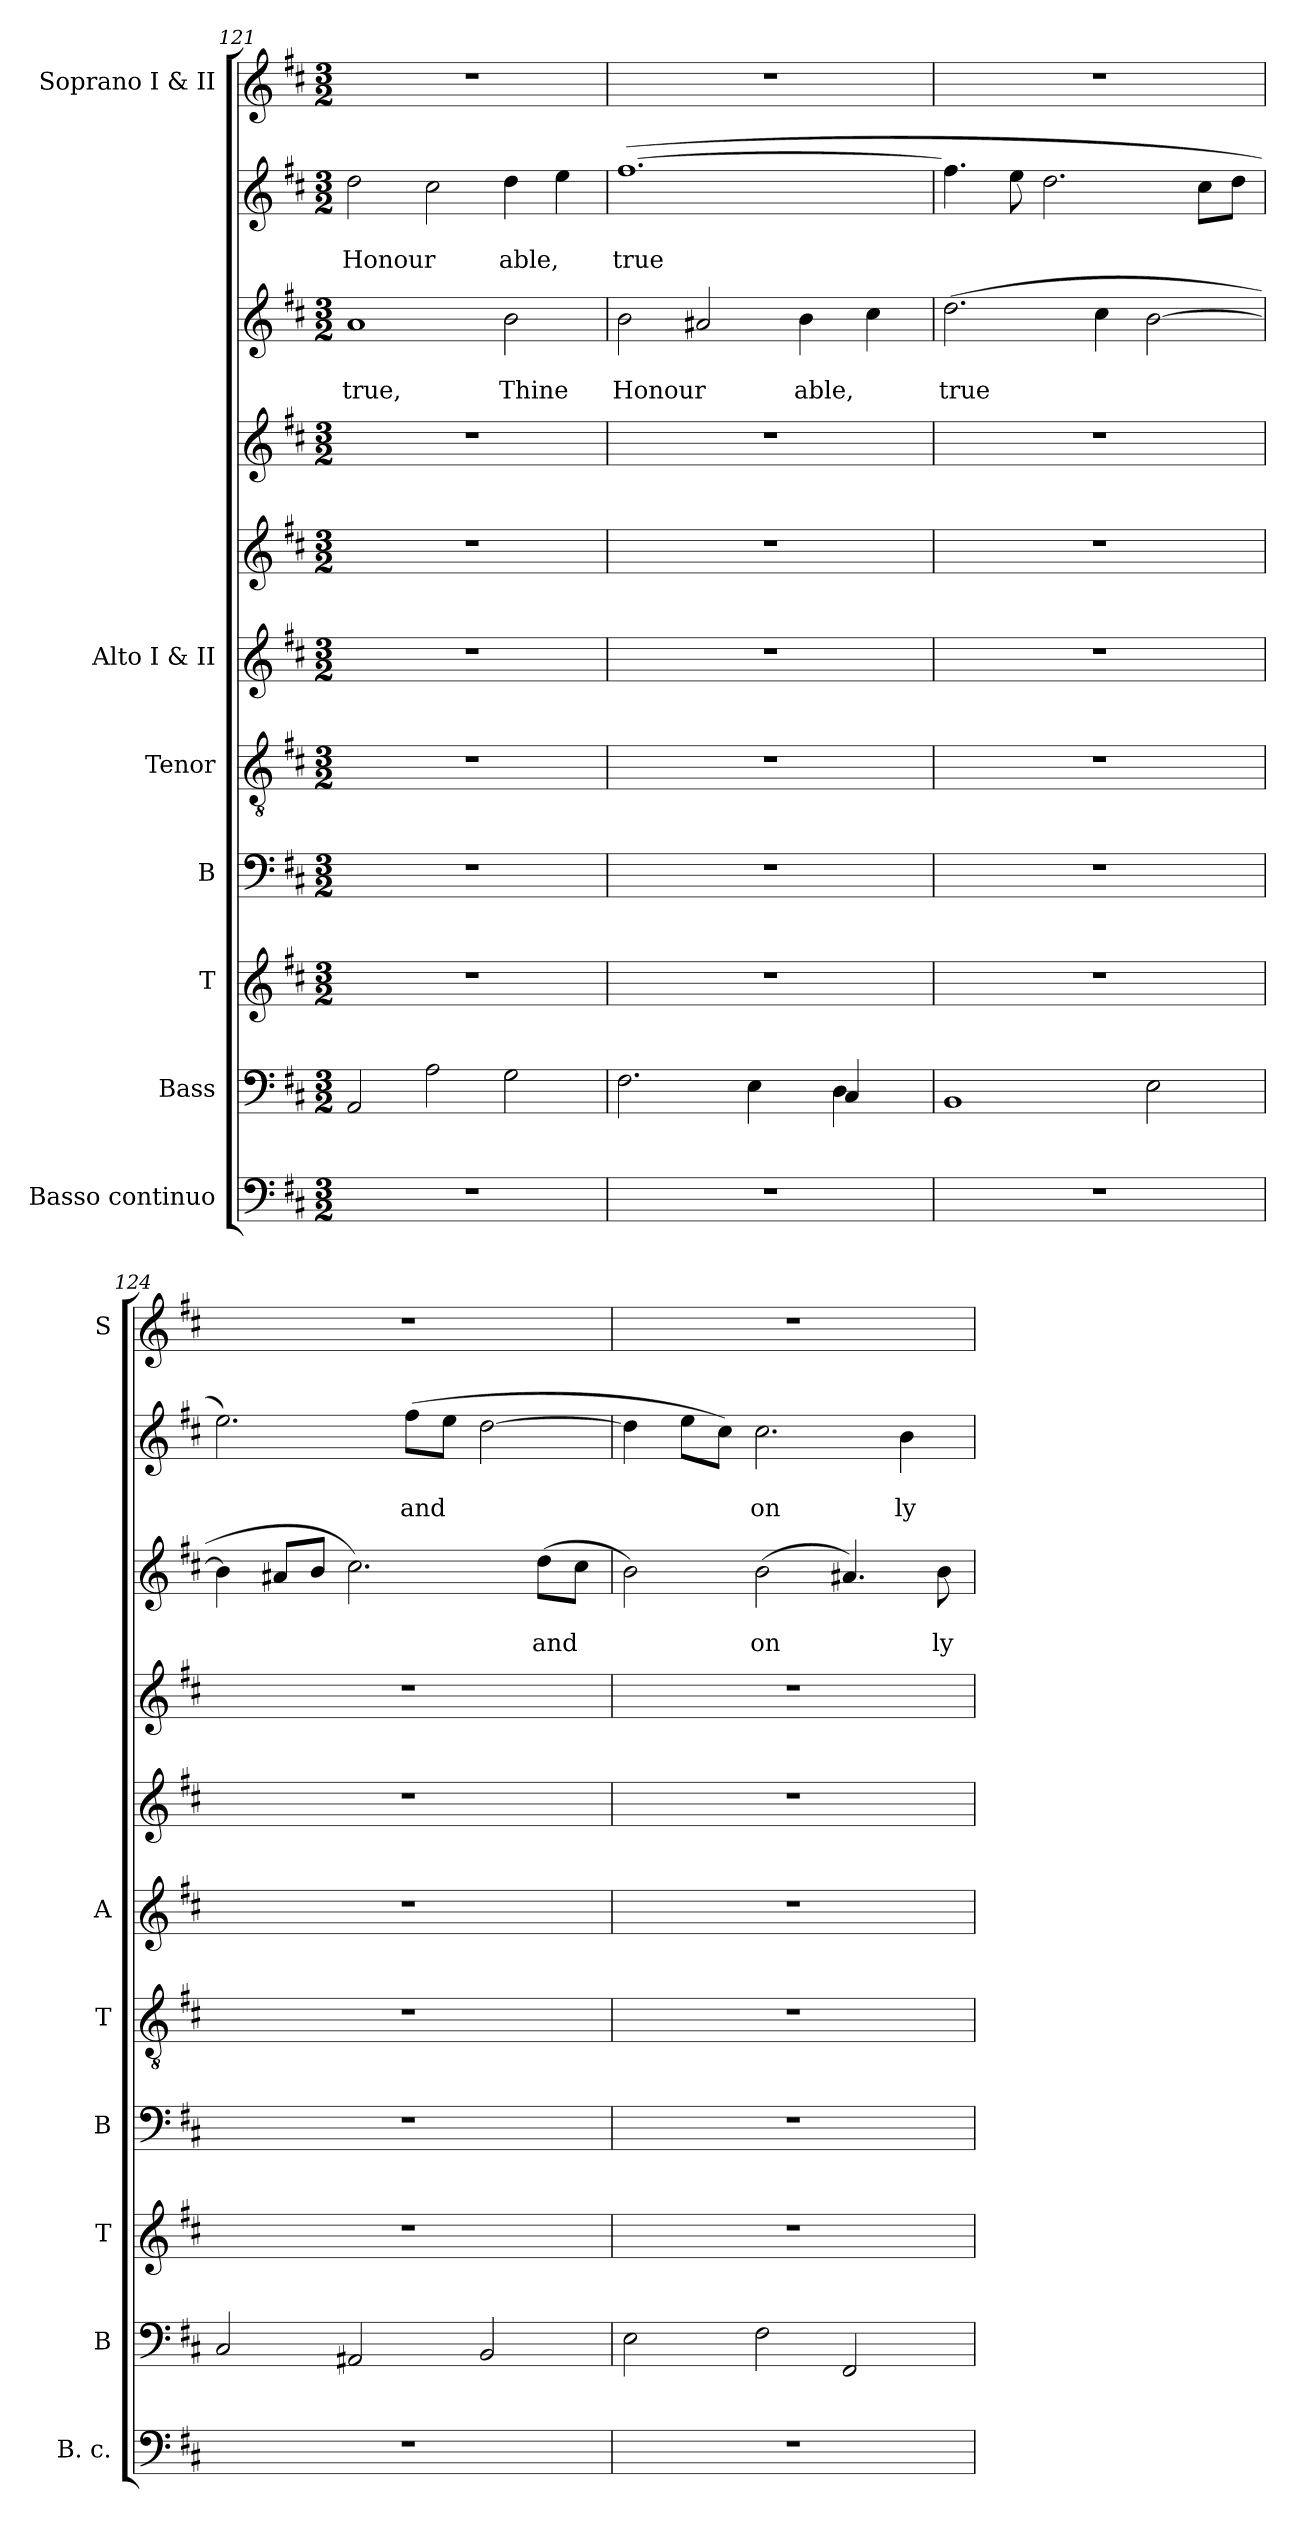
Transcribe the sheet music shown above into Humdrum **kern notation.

**kern	**kern	**kern	**kern	**kern	**kern	**kern	**kern	**kern	**text	**text	**kern	**text	**text	**kern
*part11	*part10	*part9	*part8	*part7	*part6	*part5	*part4	*part3	*part3	*part3	*part2	*part2	*part2	*part1
*staff11	*staff10	*staff9	*staff8	*staff7	*staff6	*staff5	*staff4	*staff3	*staff3	*staff3	*staff2	*staff2	*staff2	*staff1
*I"Basso continuo	*I"Bass	*I"T	*I"B	*I"Tenor	*I"Alto I & II	*	*	*	*	*	*	*	*	*I"Soprano I & II
*I'B. c.	*I'B	*I'T	*I'B	*I'T	*I'A	*	*	*	*	*	*	*	*	*I'S
!!LO:PB:g=z
*clefF4	*clefF4	*clefG2	*clefF4	*clefGv2	*clefG2	*clefG2	*clefG2	*clefG2	*	*	*clefG2	*	*	*clefG2
*ITrd7c12	*	*	*	*	*	*	*	*	*	*	*	*	*	*
*k[f#c#]	*k[f#c#]	*k[f#c#]	*k[f#c#]	*k[f#c#]	*k[f#c#]	*k[f#c#]	*k[f#c#]	*k[f#c#]	*	*	*k[f#c#]	*	*	*k[f#c#]
*D:	*D:	*D:	*D:	*D:	*D:	*D:	*D:	*D:	*	*	*D:	*	*	*D:
*M3/2	*M3/2	*M3/2	*M3/2	*M3/2	*M3/2	*M3/2	*M3/2	*M3/2	*	*	*M3/2	*	*	*M3/2
=121	=121	=121	=121	=121	=121	=121	=121	=121	=121	=121	=121	=121	=121	=121
!	!	!	!	!	!	!	!	!	!	!LO:LY:b	!	!	!LO:LY:b	!
1.r	2AA/	1.r	1.r	1.r	1.r	1.r	1.r	1a	.	true,	2dd\	.	Honour	1.r
.	2A\	.	.	.	.	.	.	.	.	.	2cc#\	.	.	.
!	!	!	!	!	!	!	!	!	!	!LO:LY:b	!	!	!LO:LY:b	!
.	2G\	.	.	.	.	.	.	2b\	.	Thine	4dd\	.	able,	.
.	.	.	.	.	.	.	.	.	.	.	4ee\	.	.	.
=122	=122	=122	=122	=122	=122	=122	=122	=122	=122	=122	=122	=122	=122	=122
*	*^	*	*	*	*	*	*	*	*	*	*	*	*	*
*	*	*^	*	*	*	*	*	*	*	*	*	*	*	*	*
!	!	!	!	!	!	!	!	!	!	!	!	!LO:LY:b	!	!	!LO:LY:b	!
1.r	2.F#\	1ryy	1ryy	1.r	1.r	1.r	1.r	1.r	1.r	2b\	.	Honour	(>[>1.ff#	.	true	1.r
.	.	.	.	.	.	.	.	.	.	2a#X/	.	.	.	.	.	.
.	4E\	.	.	.	.	.	.	.	.	.	.	.	.	.	.	.
!	!	!	!	!	!	!	!	!	!	!	!	!LO:LY:b	!	!	!	!
.	8ryy	8ryy	8ryy	.	.	.	.	.	.	4b\	.	able,	.	.	.	.
.	4.ryy	4D\	4C#/	.	.	.	.	.	.	.	.	.	.	.	.	.
.	.	.	.	.	.	.	.	.	.	4cc#\	.	.	.	.	.	.
.	.	8ryy	8ryy	.	.	.	.	.	.	.	.	.	.	.	.	.
=123	=123	=123	=123	=123	=123	=123	=123	=123	=123	=123	=123	=123	=123	=123	=123	=123
!	!	!	!	!	!	!	!	!	!	!	!	!LO:LY:b	!	!	!	!
*	*v	*v	*v	*	*	*	*	*	*	*	*	*	*	*	*	*
1.r	1BB	1.r	1.r	1.r	1.r	1.r	1.r	(>2.dd\	.	true	4.ff#\]	.	.	1.r
.	.	.	.	.	.	.	.	.	.	.	8ee\	.	.	.
.	.	.	.	.	.	.	.	.	.	.	2.dd\	.	.	.
.	.	.	.	.	.	.	.	4cc#\	.	.	.	.	.	.
.	2E\	.	.	.	.	.	.	[>2b\	.	.	.	.	.	.
.	.	.	.	.	.	.	.	.	.	.	8cc#\L	.	.	.
.	.	.	.	.	.	.	.	.	.	.	8dd\J	.	.	.
=124	=124	=124	=124	=124	=124	=124	=124	=124	=124	=124	=124	=124	=124	=124
1.r	2C#/	1.r	1.r	1.r	1.r	1.r	1.r	4b\]	.	.	2.ee\)	.	.	1.r
.	.	.	.	.	.	.	.	8a#X/L	.	.	.	.	.	.
.	.	.	.	.	.	.	.	8b/J	.	.	.	.	.	.
.	2AA#X/	.	.	.	.	.	.	2.cc#\)	.	.	.	.	.	.
!	!	!	!	!	!	!	!	!	!	!	!	!	!LO:LY:b	!
.	.	.	.	.	.	.	.	.	.	.	(>8ff#\L	.	and	.
.	.	.	.	.	.	.	.	.	.	.	8ee\J	.	.	.
.	2BB/	.	.	.	.	.	.	.	.	.	[>2dd\	.	.	.
!	!	!	!	!	!	!	!	!	!	!LO:LY:b	!	!	!	!
.	.	.	.	.	.	.	.	(>8dd\L	.	and	.	.	.	.
.	.	.	.	.	.	.	.	8cc#\J	.	.	.	.	.	.
=125	=125	=125	=125	=125	=125	=125	=125	=125	=125	=125	=125	=125	=125	=125
1.r	2E\	1.r	1.r	1.r	1.r	1.r	1.r	2b\)	.	.	4dd\]	.	.	1.r
.	.	.	.	.	.	.	.	.	.	.	8ee\L	.	.	.
.	.	.	.	.	.	.	.	.	.	.	8cc#\J)	.	.	.
!	!	!	!	!	!	!	!	!	!	!LO:LY:b	!	!	!LO:LY:b	!
.	2F#\	.	.	.	.	.	.	(>2b\	.	on	2.cc#\	.	on	.
.	2FF#/	.	.	.	.	.	.	4.a#X/)	.	.	.	.	.	.
!	!	!	!	!	!	!	!	!	!	!	!	!	!LO:LY:b	!
.	.	.	.	.	.	.	.	.	.	.	4b\	.	ly	.
!	!	!	!	!	!	!	!	!	!	!LO:LY:b	!	!	!	!
.	.	.	.	.	.	.	.	8b\	.	ly	.	.	.	.
=	=	=	=	=	=	=	=	=	=	=	=	=	=	=
*-	*-	*-	*-	*-	*-	*-	*-	*-	*-	*-	*-	*-	*-	*-
